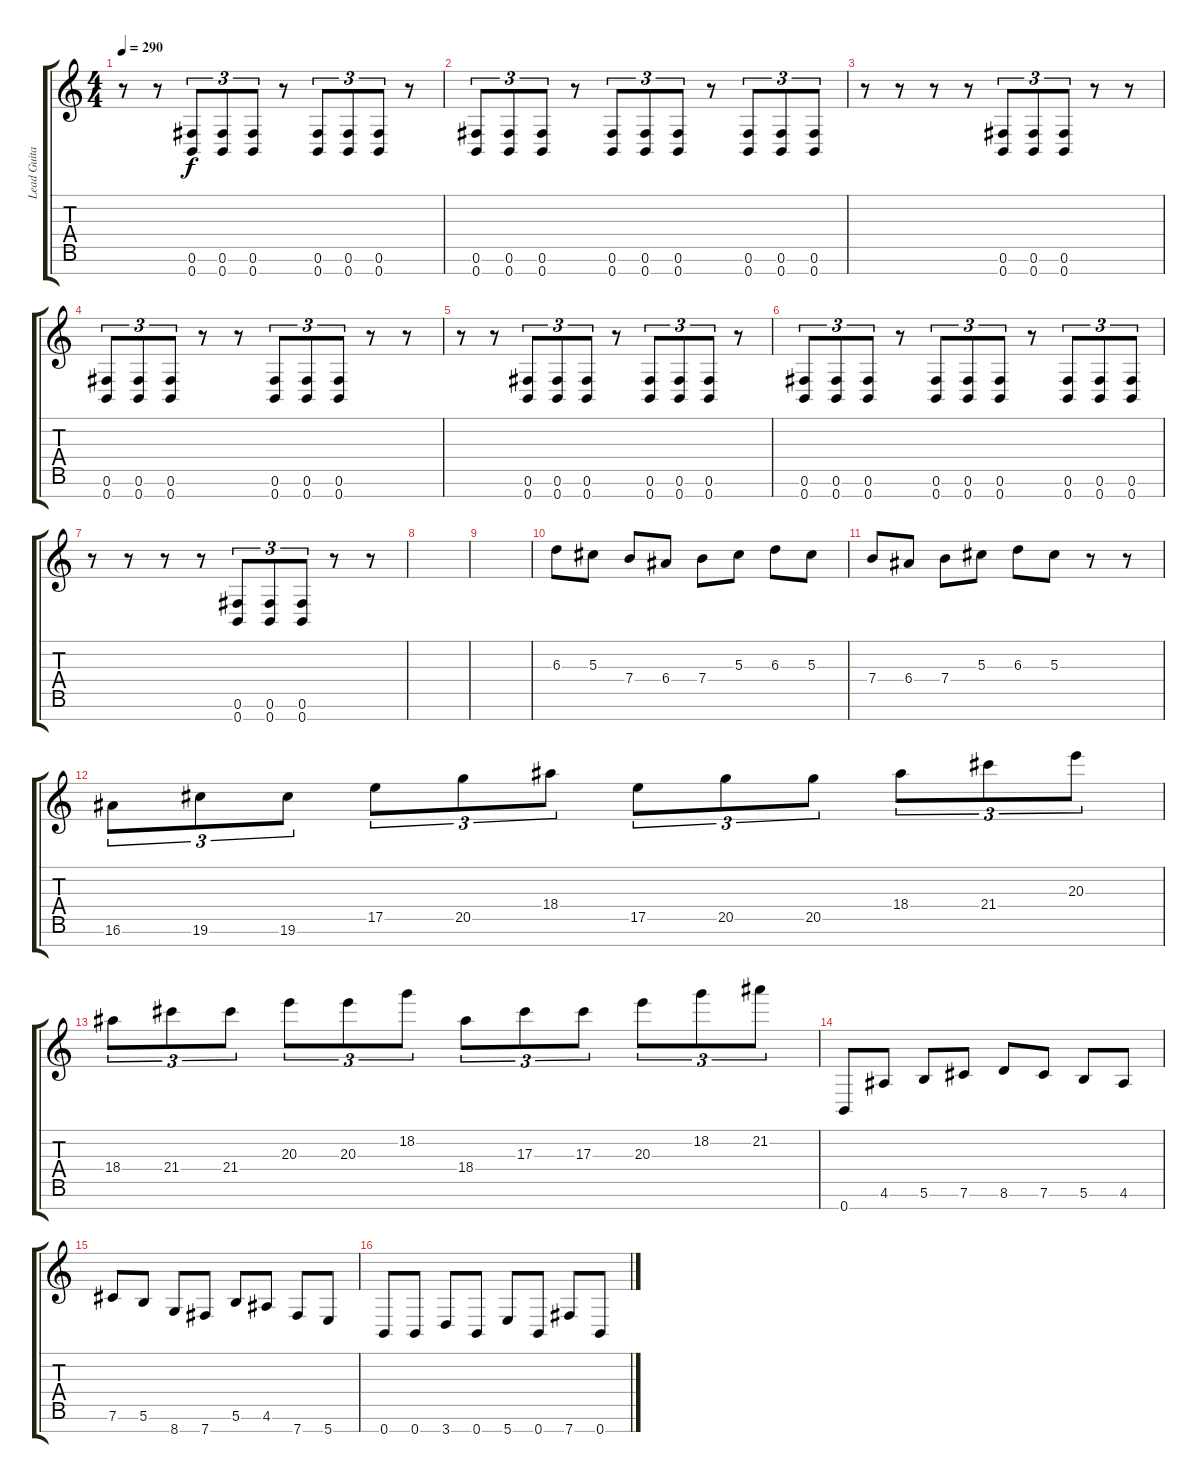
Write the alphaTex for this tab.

\track ("Lead Guitar (Chris Storey)" "Lead Guita") {instrument distortionguitar}
\staff {score tabs}
\tuning (Gb4 Db4 Ab3 E3 B2 Gb2 B1) {hide}
\ts (4 4)
\tempo 290
\clef g2
\ks c
r.8{dy f} r.8 (0.6 0.7).8{tu (3 2)} (0.6 0.7).8{tu (3 2)} (0.6 0.7).8{tu (3 2)} r.8 (0.6 0.7).8{tu (3 2)} (0.6 0.7).8{tu (3 2)} (0.6 0.7).8{tu (3 2)} r.8 |
(0.6 0.7).8{tu (3 2)} (0.6 0.7).8{tu (3 2)} (0.6 0.7).8{tu (3 2)} r.8 (0.6 0.7).8{tu (3 2)} (0.6 0.7).8{tu (3 2)} (0.6 0.7).8{tu (3 2)} r.8 (0.6 0.7).8{tu (3 2)} (0.6 0.7).8{tu (3 2)} (0.6 0.7).8{tu (3 2)} |
r.8 r.8 r.8 r.8 (0.6 0.7).8{tu (3 2)} (0.6 0.7).8{tu (3 2)} (0.6 0.7).8{tu (3 2)} r.8 r.8 |
(0.6 0.7).8{tu (3 2)} (0.6 0.7).8{tu (3 2)} (0.6 0.7).8{tu (3 2)} r.8 r.8 (0.6 0.7).8{tu (3 2)} (0.6 0.7).8{tu (3 2)} (0.6 0.7).8{tu (3 2)} r.8 r.8 |
r.8 r.8 (0.6 0.7).8{tu (3 2)} (0.6 0.7).8{tu (3 2)} (0.6 0.7).8{tu (3 2)} r.8 (0.6 0.7).8{tu (3 2)} (0.6 0.7).8{tu (3 2)} (0.6 0.7).8{tu (3 2)} r.8 |
(0.6 0.7).8{tu (3 2)} (0.6 0.7).8{tu (3 2)} (0.6 0.7).8{tu (3 2)} r.8 (0.6 0.7).8{tu (3 2)} (0.6 0.7).8{tu (3 2)} (0.6 0.7).8{tu (3 2)} r.8 (0.6 0.7).8{tu (3 2)} (0.6 0.7).8{tu (3 2)} (0.6 0.7).8{tu (3 2)} |
r.8 r.8 r.8 r.8 (0.6 0.7).8{tu (3 2)} (0.6 0.7).8{tu (3 2)} (0.6 0.7).8{tu (3 2)} r.8 r.8 |
|
|
6.3.8 5.3.8 7.4.8 6.4.8 7.4.8 5.3.8 6.3.8 5.3.8 |
7.4.8 6.4.8 7.4.8 5.3.8 6.3.8 5.3.8 r.8 r.8 |
16.6.8{tu (3 2)} 19.6.8{tu (3 2)} 19.6.8{tu (3 2)} 17.5.8{tu (3 2)} 20.5.8{tu (3 2)} 18.4.8{tu (3 2)} 17.5.8{tu (3 2)} 20.5.8{tu (3 2)} 20.5.8{tu (3 2)} 18.4.8{tu (3 2)} 21.4.8{tu (3 2)} 20.3.8{tu (3 2)} |
18.4.8{tu (3 2)} 21.4.8{tu (3 2)} 21.4.8{tu (3 2)} 20.3.8{tu (3 2)} 20.3.8{tu (3 2)} 18.2.8{tu (3 2)} 18.4.8{tu (3 2)} 17.3.8{tu (3 2)} 17.3.8{tu (3 2)} 20.3.8{tu (3 2)} 18.2.8{tu (3 2)} 21.2.8{tu (3 2)} |
0.7.8 4.6.8 5.6.8 7.6.8 8.6.8 7.6.8 5.6.8 4.6.8 |
7.6.8 5.6.8 8.7.8 7.7.8 5.6.8 4.6.8 7.7.8 5.7.8 |
0.7.8 0.7.8 3.7.8 0.7.8 5.7.8 0.7.8 7.7.8 0.7.8
